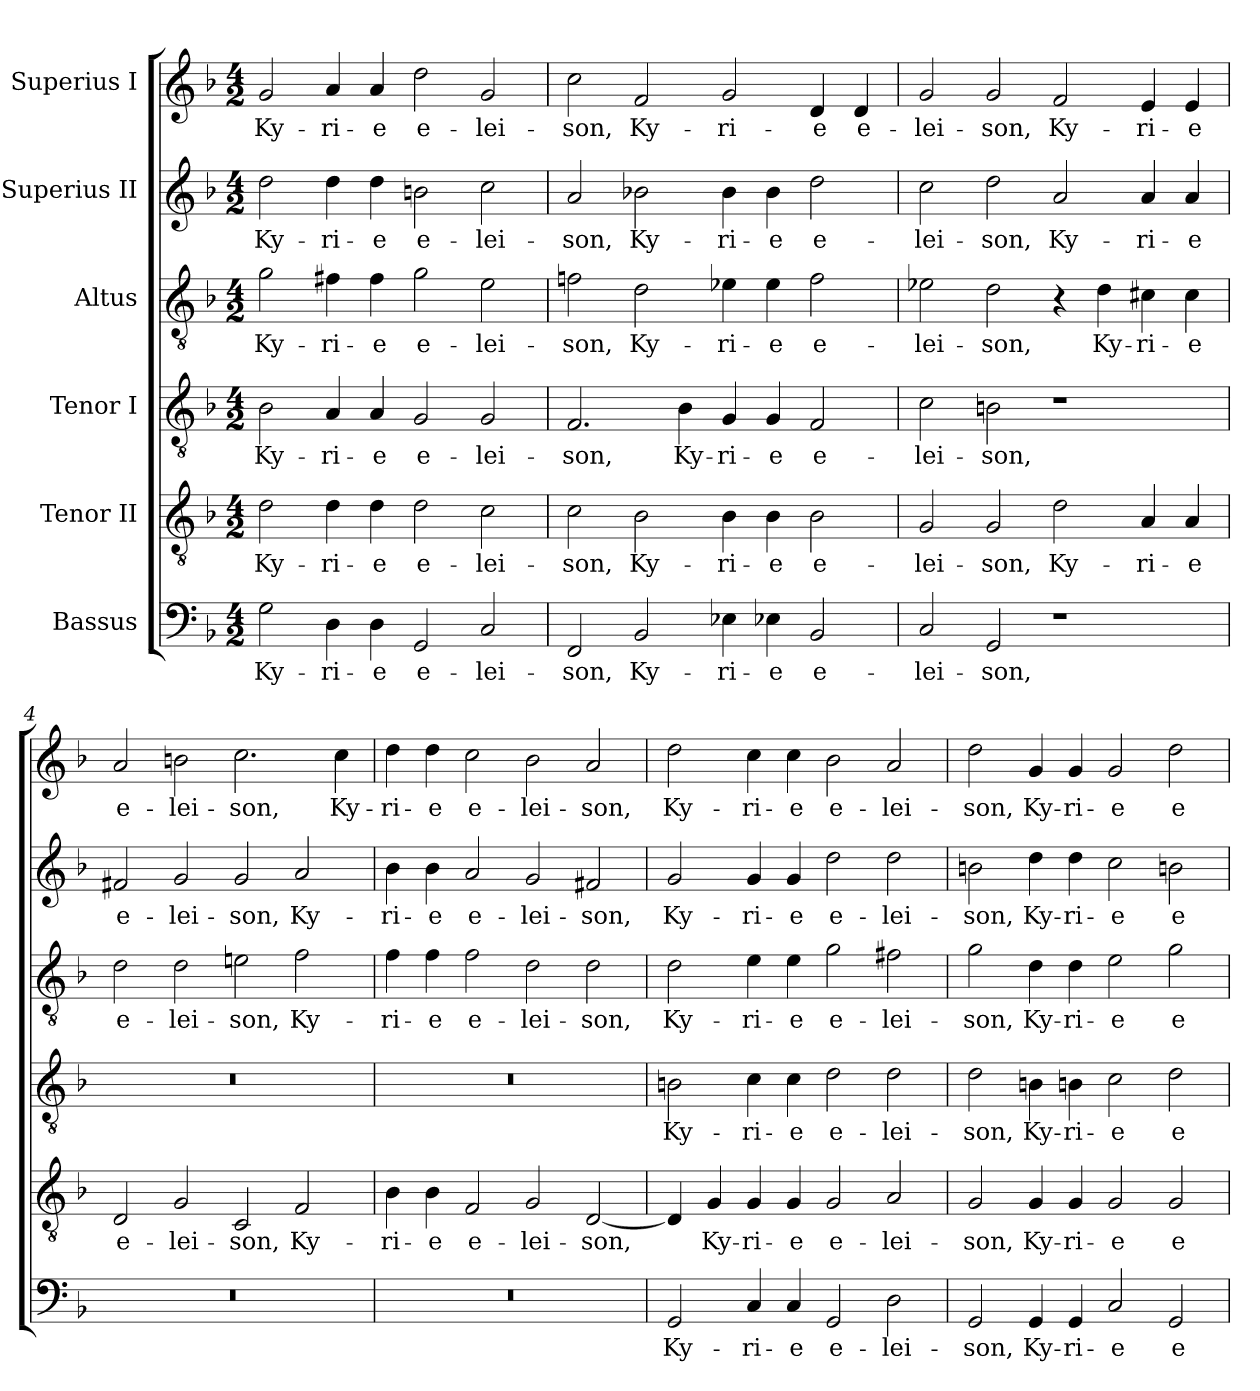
**kern	**text	**kern	**text	**kern	**text	**kern	**text	**kern	**text	**kern	**text
*part6	*part6	*part5	*part5	*part4	*part4	*part3	*part3	*part2	*part2	*part1	*part1
*staff6	*staff6	*staff5	*staff5	*staff4	*staff4	*staff3	*staff3	*staff2	*staff2	*staff1	*staff1
*I"Bassus	*	*I"Tenor II	*	*I"Tenor I	*	*I"Altus	*	*I"Superius II	*	*I"Superius I	*
*clefF4	*	*clefGv2	*	*clefGv2	*	*clefGv2	*	*clefG2	*	*clefG2	*
*k[b-]	*	*k[b-]	*	*k[b-]	*	*k[b-]	*	*k[b-]	*	*k[b-]	*
*M4/2	*	*M4/2	*	*M4/2	*	*M4/2	*	*M4/2	*	*M4/2	*
=1	=1	=1	=1	=1	=1	=1	=1	=1	=1	=1	=1
2G\	Ky-	2d\	Ky-	2B-\	Ky-	2g\	Ky-	2dd\	Ky-	2g/	Ky-
4D\	-ri-	4d\	-ri-	4A/	-ri-	4f#X\	-ri-	4dd\	-ri-	4a/	-ri-
4D\	-e	4d\	-e	4A/	-e	4f#\	-e	4dd\	-e	4a/	-e
2GG/	e-	2d\	e-	2G/	e-	2g\	e-	2bn\	e-	2dd\	e-
2C/	-lei-	2c\	-lei-	2G/	-lei-	2e\	-lei-	2cc\	-lei-	2g/	-lei-
=2	=2	=2	=2	=2	=2	=2	=2	=2	=2	=2	=2
2FF/	-son,	2c\	-son,	2.F/	-son,	2fn\	-son,	2a/	-son,	2cc\	-son,
2BB-/	Ky-	2B-\	Ky-	.	.	2d\	Ky-	2b-X\	Ky-	2f/	Ky-
.	.	.	.	4B-\	Ky-	.	.	.	.	.	.
4E-X\	-ri-	4B-\	-ri-	4G/	-ri-	4e-X\	-ri-	4b-\	-ri-	2g/	-ri-
4E-X\	-e	4B-\	-e	4G/	-e	4e-\	-e	4b-\	-e	.	.
2BB-/	e-	2B-\	e-	2F/	e-	2f\	e-	2dd\	e-	4d/	-e
.	.	.	.	.	.	.	.	.	.	4d/	e-
=3	=3	=3	=3	=3	=3	=3	=3	=3	=3	=3	=3
2C/	-lei-	2G/	-lei-	2c\	-lei-	2e-X\	-lei-	2cc\	-lei-	2g/	-lei-
2GG/	-son,	2G/	-son,	2Bn\	-son,	2d\	-son,	2dd\	-son,	2g/	-son,
1r	.	2d\	Ky-	1r	.	4r	.	2a/	Ky-	2f/	Ky-
.	.	.	.	.	.	4d\	Ky-	.	.	.	.
.	.	4A/	-ri-	.	.	4c#X\	-ri-	4a/	-ri-	4e/	-ri-
.	.	4A/	-e	.	.	4c#\	-e	4a/	-e	4e/	-e
=4	=4	=4	=4	=4	=4	=4	=4	=4	=4	=4	=4
0r	.	2D/	e-	0r	.	2d\	e-	2f#X/	e-	2a/	e-
.	.	2G/	-lei-	.	.	2d\	-lei-	2g/	-lei-	2bn\	-lei-
.	.	2C/	-son,	.	.	2en\	-son,	2g/	-son,	2.cc\	-son,
.	.	2F/	Ky-	.	.	2f\	Ky-	2a/	Ky-	.	.
.	.	.	.	.	.	.	.	.	.	4cc\	Ky-
=5	=5	=5	=5	=5	=5	=5	=5	=5	=5	=5	=5
0r	.	4B-\	-ri-	0r	.	4f\	-ri-	4b-\	-ri-	4dd\	-ri-
.	.	4B-\	-e	.	.	4f\	-e	4b-\	-e	4dd\	-e
.	.	2F/	e-	.	.	2f\	e-	2a/	e-	2cc\	e-
.	.	2G/	-lei-	.	.	2d\	-lei-	2g/	-lei-	2b-\	-lei-
.	.	[2D/	-son,	.	.	2d\	-son,	2f#X/	-son,	2a/	-son,
=6	=6	=6	=6	=6	=6	=6	=6	=6	=6	=6	=6
2GG/	Ky-	4D/]	.	2Bn\	Ky-	2d\	Ky-	2g/	Ky-	2dd\	Ky-
.	.	4G/	Ky-	.	.	.	.	.	.	.	.
4C/	-ri-	4G/	-ri-	4c\	-ri-	4e\	-ri-	4g/	-ri-	4cc\	-ri-
4C/	-e	4G/	-e	4c\	-e	4e\	-e	4g/	-e	4cc\	-e
2GG/	e-	2G/	e-	2d\	e-	2g\	e-	2dd\	e-	2b-\	e-
2D\	-lei-	2A/	-lei-	2d\	-lei-	2f#X\	-lei-	2dd\	-lei-	2a/	-lei-
=7	=7	=7	=7	=7	=7	=7	=7	=7	=7	=7	=7
2GG/	-son,	2G/	-son,	2d\	-son,	2g\	-son,	2bn\	-son,	2dd\	-son,
4GG/	Ky-	4G/	Ky-	4Bn\	Ky-	4d\	Ky-	4dd\	Ky-	4g/	Ky-
4GG/	-ri-	4G/	-ri-	4Bn\	-ri-	4d\	-ri-	4dd\	-ri-	4g/	-ri-
2C/	-e	2G/	-e	2c\	-e	2e\	-e	2cc\	-e	2g/	-e
2GG/	e-	2G/	e-	2d\	e-	2g\	e-	2bn\	e-	2dd\	e-
=	=	=	=	=	=	=	=	=	=	=	=
*-	*-	*-	*-	*-	*-	*-	*-	*-	*-	*-	*-
